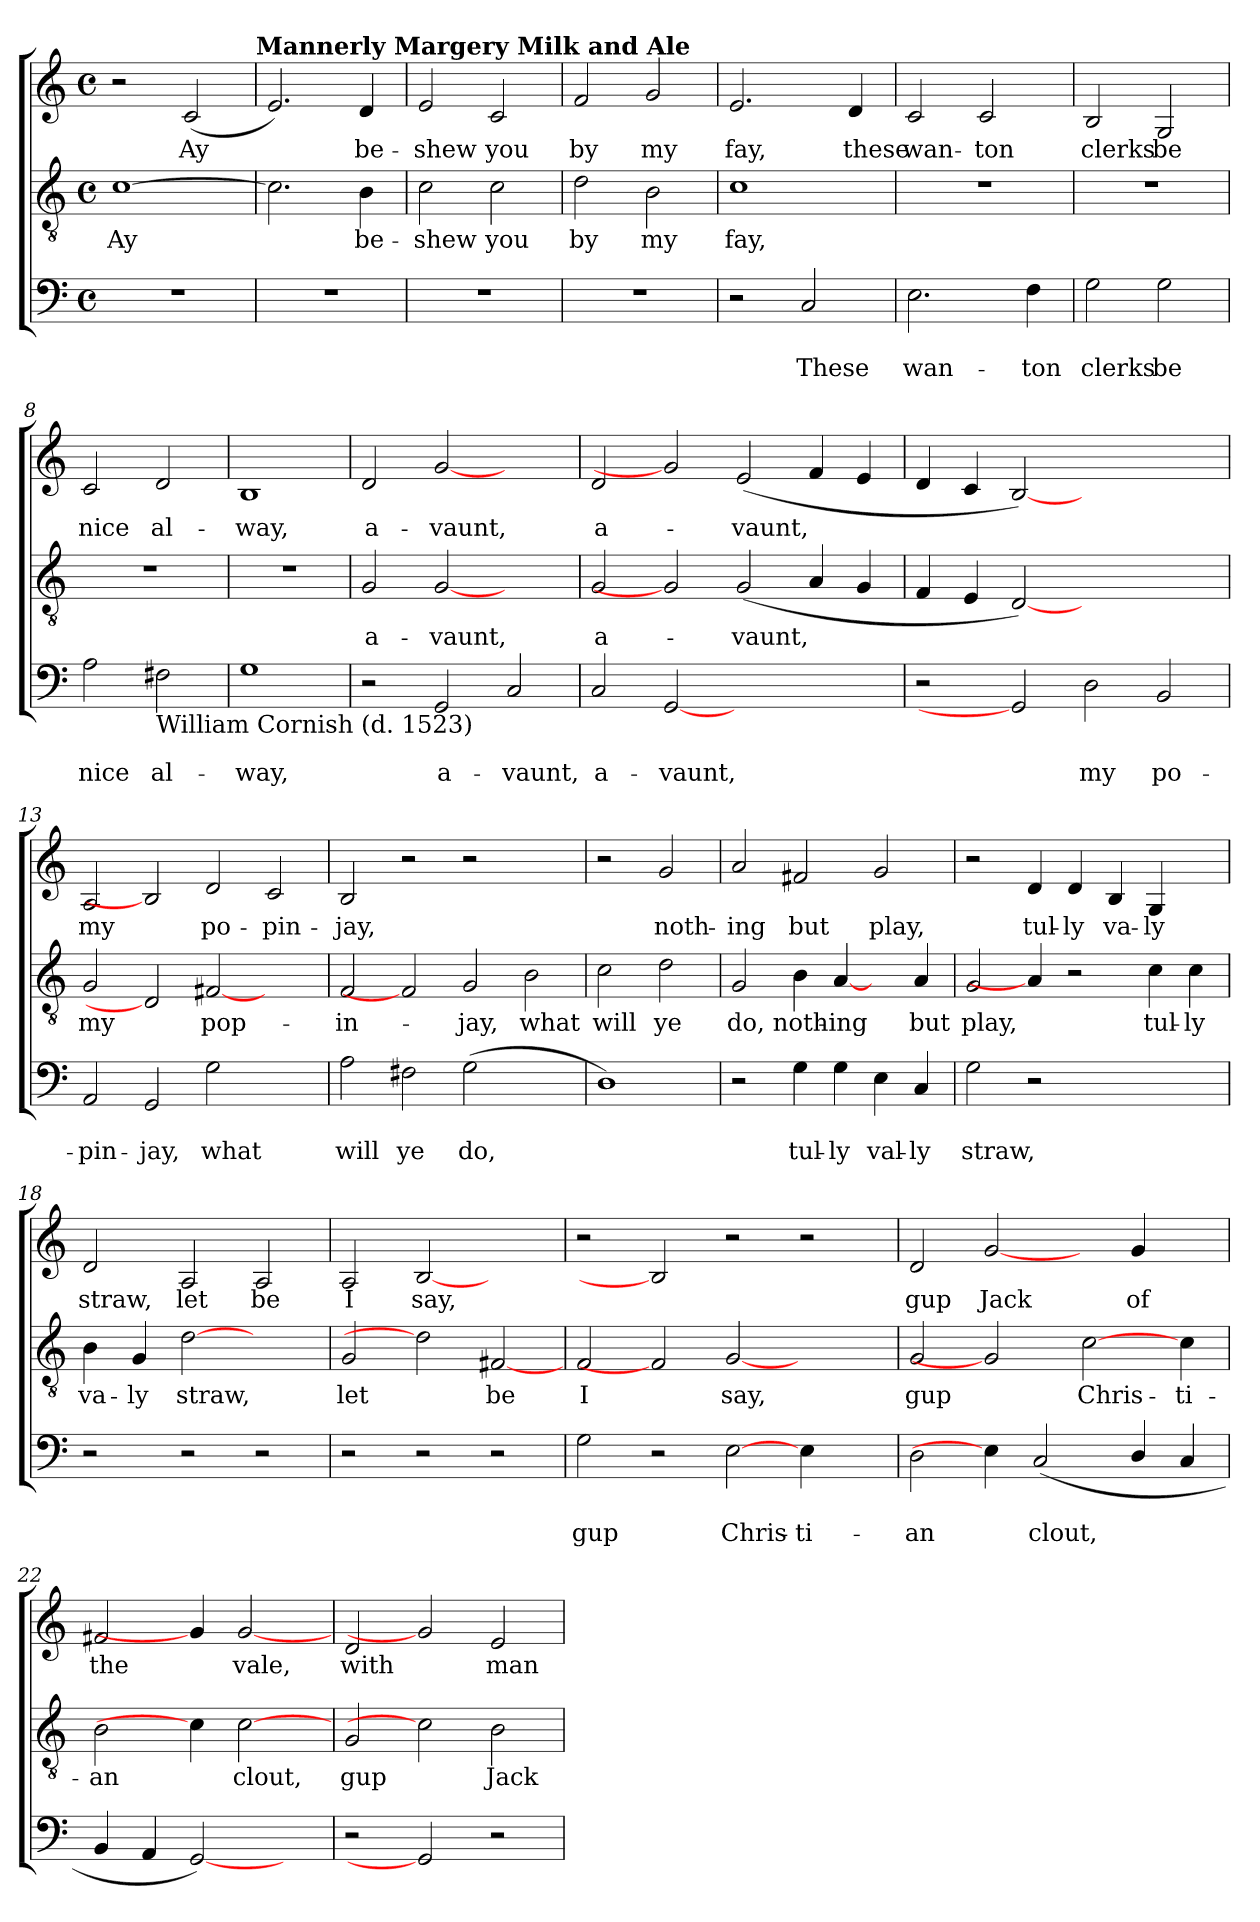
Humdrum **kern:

**kern	**text	**text	**kern	**text	**kern	**text
*part3	*part3	*part3	*part2	*part2	*part1	*part1
*staff3	*staff3	*staff3	*staff2	*staff2	*staff1	*staff1
*clefF4	*	*	*clefGv2	*	*clefG2	*
*k[]	*	*	*k[]	*	*k[]	*
*C:	*	*	*C:	*	*C:	*
*M4/4	*	*	*M4/4	*	*M4/4	*
*met(c)	*	*	*met(c)	*	*met(c)	*
*MM312	*	*	*MM312	*	*MM312	*
=1	=1	=1	=1	=1	=1	=1
!	!	!	!	!LO:LY:b	!	!
1r	.	.	[>1c	Ay	2r	.
!	!	!	!	!	!	!LO:LY:b
.	.	.	.	.	(<2c/	Ay
!	!	!	!	!	!LO:TX:a:B:t=Mannerly Margery Milk and Ale	!
=2	=2	=2	=2	=2	=2	=2
1r	.	.	2.c\]	.	2.e/)	.
!	!	!	!	!LO:LY:b	!	!LO:LY:b
.	.	.	4B\	be-	4d/	be-
=3	=3	=3	=3	=3	=3	=3
!	!	!	!	!LO:LY:b	!	!LO:LY:b
1r	.	.	2c\	-shew	2e/	-shew
!	!	!	!	!LO:LY:b	!	!LO:LY:b
.	.	.	2c\	you	2c/	you
=4	=4	=4	=4	=4	=4	=4
!	!	!	!	!LO:LY:b	!	!LO:LY:b
1r	.	.	2d\	by	2f/	by
!	!	!	!	!LO:LY:b	!	!LO:LY:b
.	.	.	2B\	my	2g/	my
=5	=5	=5	=5	=5	=5	=5
!	!	!	!	!LO:LY:b	!	!LO:LY:b
2r	.	.	1c	fay,	2.e/	fay,
!	!	!LO:LY:b	!	!	!	!
2C/	.	These	.	.	.	.
!	!	!	!	!	!	!LO:LY:b
.	.	.	.	.	4d/	these
=6	=6	=6	=6	=6	=6	=6
!	!	!LO:LY:b	!	!	!	!LO:LY:b
2.E\	.	wan-	1r	.	2c/	wan-
!	!	!	!	!	!	!LO:LY:b
.	.	.	.	.	2c/	-ton
!	!	!LO:LY:b	!	!	!	!
4F\	.	-ton	.	.	.	.
!!LO:LB:g=z
=7	=7	=7	=7	=7	=7	=7
!	!	!LO:LY:b	!	!	!	!LO:LY:b
2G\	.	clerks	1r	.	2B/	clerks
!	!	!LO:LY:b	!	!	!	!LO:LY:b
2G\	.	be	.	.	2G/	be
=8	=8	=8	=8	=8	=8	=8
!	!	!LO:LY:b	!	!	!	!LO:LY:b
2A\	.	nice	1r	.	2c/	nice
!LO:TX:b:t=William Cornish (d. 1523)	!	!	!	!	!	!
!	!	!LO:LY:b	!	!	!	!LO:LY:b
2F#X\	.	al-	.	.	2d/	al-
!!LO:LB:g=z
=9	=9	=9	=9	=9	=9	=9
!	!	!LO:LY:b	!	!	!	!LO:LY:b
1G	.	-way,	1r	.	1B	-way,
!!LO:LB:g=z
=10	=10	=10	=10	=10	=10	=10
!	!	!	!	!LO:LY:b	!	!LO:LY:b
2r	.	.	2G/	a-	2d/	a-
!	!	!	!	!LO:LY:b	!	!LO:LY:b
2GG/	.	a-	[2G	-vaunt,	[2g	-vaunt,
2C/	.	-vaunt,	2ryy	.	2ryy	.
!!LO:PB:g=z
=11	=11	=11	=11	=11	=11	=11
!	!	!LO:LY:b	!	!LO:LY:b	!	!LO:LY:b
2C/	.	a-	2G/	a-	2d/	a-
!	!	!LO:LY:b	!	!	!	!
[2GG	.	-vaunt,	2G]	.	2g]	.
!	!	!	!	!LO:LY:b	!	!LO:LY:b
1ryy	.	.	(<2G/	-vaunt,	(<2e/	-vaunt,
.	.	.	4A/	.	4f/	.
.	.	.	4G/	.	4e/	.
!!LO:LB:g=z
=12	=12	=12	=12	=12	=12	=12
2r	.	.	4F/	.	4d/	.
.	.	.	4E/	.	4c/	.
2GG]	.	.	[2D)	.	[2B)	.
2D\	.	my	1ryy	.	1ryy	.
2BB/	.	po-	.	.	.	.
!!LO:LB:g=z
=13	=13	=13	=13	=13	=13	=13
!	!	!LO:LY:b	!	!LO:LY:b	!	!LO:LY:b
2AA/	.	-pin-	2G/	my	2A/	my
!	!	!LO:LY:a	!	!	!	!
2GG/	.	-jay,	2D]	.	2B]	.
!	!	!LO:LY:a	!	!LO:LY:a	!	!LO:LY:a
2G\	.	what	[2F#X	pop-	2d/	po-
!	!	!	!	!	!	!LO:LY:a
2ryy	.	.	2ryy	.	2c/	-pin-
!!LO:LB:g=z
=14	=14	=14	=14	=14	=14	=14
!	!	!LO:LY:b	!	!LO:LY:b	!	!LO:LY:b
2A\	.	will	2F/	-in-	2B/	-jay,
!	!	!LO:LY:b	!	!	!	!
2F#X\	.	ye	2F#]	.	2r	.
!	!	!LO:LY:b	!	!LO:LY:b	!	!
(>2G\	.	do,	2G/	-jay,	2r	.
!	!	!	!	!LO:LY:b	!	!
2ryy	.	.	2B\	what	2ryy	.
!!LO:LB:g=z
=15	=15	=15	=15	=15	=15	=15
!	!	!	!	!LO:LY:b	!	!
1D)	.	.	2c\	will	2r	.
!	!	!	!	!LO:LY:b	!	!LO:LY:b
.	.	.	2d\	ye	2g/	noth-
!!LO:LB:g=z
=16	=16	=16	=16	=16	=16	=16
!	!	!	!	!LO:LY:b	!	!LO:LY:b
2r	.	.	2G/	do,	2a/	-ing
!	!	!	!	!LO:LY:b	!	!LO:LY:b
4G\	.	tul-	4B\	noth-	2f#X/	but
!	!	!	!	!LO:LY:b	!	!
4G\	.	-ly	[4A/	-ing	.	.
!	!	!	!	!	!	!LO:LY:b
4E\	.	val-	4ryy	.	2g/	play,
!	!	!	!	!LO:LY:b	!	!
4C/	.	-ly	4A/	but	.	.
!!LO:PB:g=z
=17	=17	=17	=17	=17	=17	=17
!	!	!LO:LY:b	!	!	!	!
2G\	.	straw,	2G/	play,	2r	.
2r	.	.	4A/]	.	4d/	tul-
.	.	.	2r	.	4d/	-ly
2.ryy	.	.	.	.	4B/	va-
.	.	.	4c\	tul-	4G/	-ly
.	.	.	4c\	-ly	4ryy	.
!!LO:LB:g=z
=18	=18	=18	=18	=18	=18	=18
!	!	!	!	!LO:LY:b	!	!LO:LY:b
2r	.	.	4B\	va-	2d/	straw,
!	!	!	!	!LO:LY:b	!	!
.	.	.	4G/	-ly	.	.
!	!	!	!	!LO:LY:b	!	!LO:LY:b
2r	.	.	[2d	straw,	2A/	let
!	!	!	!	!	!	!LO:LY:b
2r	.	.	2ryy	.	2A/	be
=19	=19	=19	=19	=19	=19	=19
!	!	!	!	!LO:LY:b	!	!LO:LY:b
2r	.	.	2G/	let	2A/	I
!	!	!	!	!	!	!LO:LY:b
2r	.	.	2d]	.	[2B	say,
!	!	!	!	!LO:LY:b	!	!
2r	.	.	[2F#X	be	2ryy	.
=20	=20	=20	=20	=20	=20	=20
!	!	!LO:LY:b	!	!LO:LY:b	!	!
2G\	.	gup	2F/	I	2r	.
2r	.	.	2F#]	.	2B]	.
!	!	!LO:LY:b	!	!LO:LY:b	!	!
[2E\	.	Chris-	[2G	say,	2r	.
!	!	!LO:LY:b	!	!	!	!
4E\	.	-ti-	2ryy	.	2r	.
4ryy	.	.	.	.	.	.
=21	=21	=21	=21	=21	=21	=21
!	!	!LO:LY:b	!	!LO:LY:b	!	!LO:LY:b
2D\	.	-an	2G/	gup	2d/	gup
!	!	!	!	!	!	!LO:LY:b
4E\]	.	.	2G]	.	[2g/	Jack
!	!	!LO:LY:b	!	!	!	!
(<2C/	.	clout,	.	.	.	.
!	!	!	!	!LO:LY:b	!	!
.	.	.	[2c\	Chris-	4ryy	.
!	!	!	!	!	!	!LO:LY:b
4D/	.	.	.	.	4g/	of
!	!	!	!	!LO:LY:b	!	!
4C/	.	.	4c\	-ti-	4ryy	.
=22	=22	=22	=22	=22	=22	=22
!	!	!	!	!LO:LY:b	!	!LO:LY:b
4BB/	.	.	2B\	-an	2f#X/	the
4AA/	.	.	.	.	.	.
[2GG)	.	.	4c\]	.	4g/]	.
!	!	!	!	!LO:LY:b	!	!LO:LY:b
.	.	.	[2c	clout,	[2g	vale,
4ryy	.	.	.	.	.	.
!!LO:LB:g=z
=23	=23	=23	=23	=23	=23	=23
!	!	!	!	!LO:LY:b	!	!LO:LY:b
2r	.	.	2G/	gup	2d/	with
2GG]	.	.	2c]	.	2g]	.
!	!	!	!	!LO:LY:b	!	!LO:LY:b
2r	.	.	2B\	Jack	2e/	man-
=	=	=	=	=	=	=
*-	*-	*-	*-	*-	*-	*-
